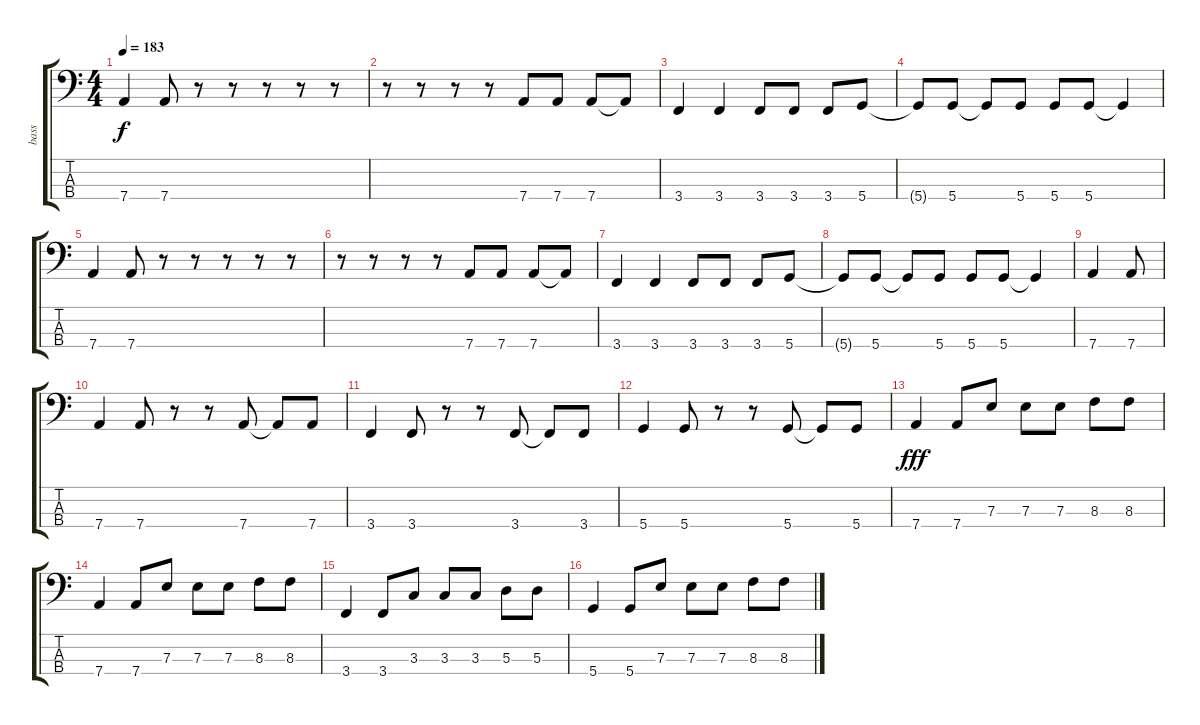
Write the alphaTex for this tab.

\track ("bass" "bass") {instrument electricbasspick}
\staff {score tabs}
\tuning (G2 D2 A1 D1) {hide}
\ts (4 4)
\tempo 183
\clef f4
\ks c
7.4.4{dy f} 7.4.8 r.8 r.8 r.8 r.8 r.8 |
r.8 r.8 r.8 r.8 7.4.8 7.4.8 7.4.8 7.4{t}.8 |
3.4.4 3.4.4 3.4.8 3.4.8 3.4.8 5.4.8 |
5.4{t}.8 5.4.8 5.4{t}.8 5.4.8 5.4.8 5.4.8 5.4{t}.4 |
7.4.4 7.4.8 r.8 r.8 r.8 r.8 r.8 |
r.8 r.8 r.8 r.8 7.4.8 7.4.8 7.4.8 7.4{t}.8 |
3.4.4 3.4.4 3.4.8 3.4.8 3.4.8 5.4.8 |
5.4{t}.8 5.4.8 5.4{t}.8 5.4.8 5.4.8 5.4.8 5.4{t}.4 |
7.4.4 7.4.8 |
7.4.4 7.4.8 r.8 r.8 7.4.8 7.4{t}.8 7.4.8 |
3.4.4 3.4.8 r.8 r.8 3.4.8 3.4{t}.8 3.4.8 |
5.4.4 5.4.8 r.8 r.8 5.4.8 5.4{t}.8 5.4.8 |
7.4.4{dy fff} 7.4.8 7.3.8 7.3.8 7.3.8 8.3.8 8.3.8 |
7.4.4 7.4.8 7.3.8 7.3.8 7.3.8 8.3.8 8.3.8 |
3.4.4 3.4.8 3.3.8 3.3.8 3.3.8 5.3.8 5.3.8 |
5.4.4 5.4.8 7.3.8 7.3.8 7.3.8 8.3.8 8.3.8
